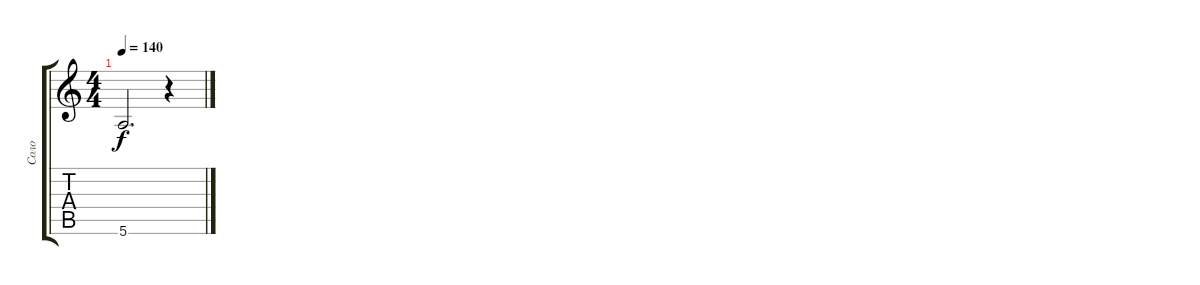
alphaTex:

\track ("Соло" "Соло") {solo instrument electricguitarjazz}
\staff {score tabs}
\tuning (E4 B3 G3 D3 A2 E2) {hide}
\ts (4 4)
\tempo 140
\clef g2
\ks c
5.6.2{d dy f} r.4
